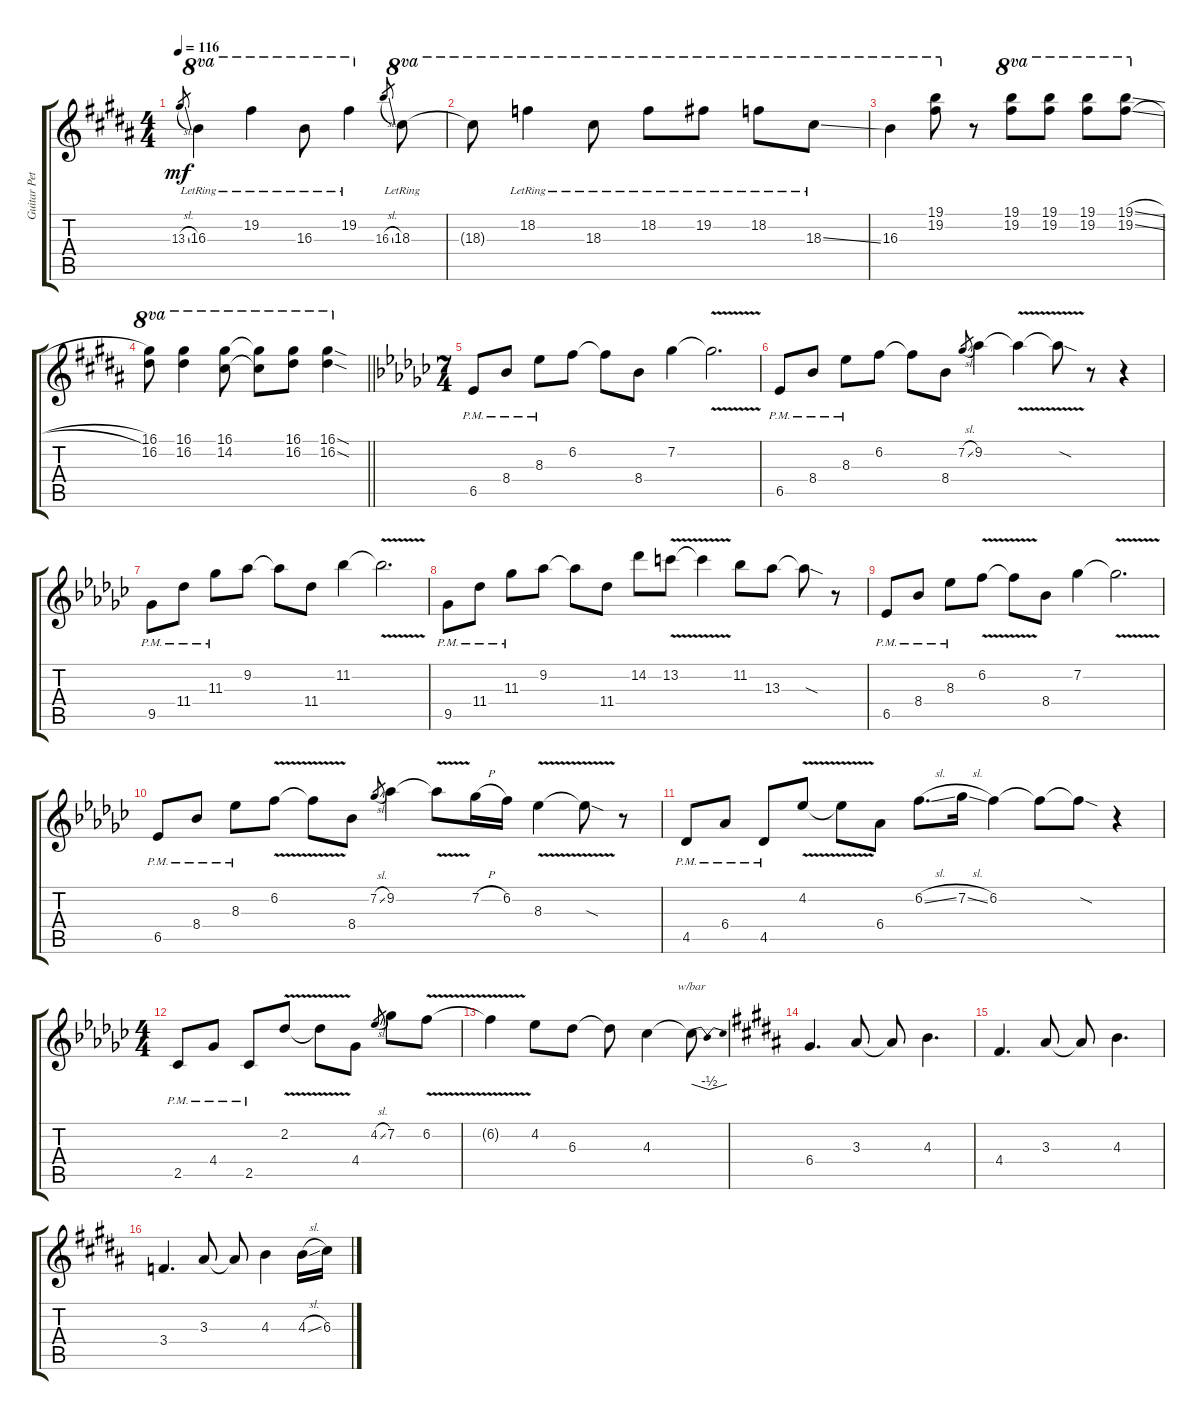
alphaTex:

\track ("Guitar Petrucci" "Guitar Pet") {instrument distortionguitar}
\staff {score tabs}
\tuning (E4 B3 G3 D3 A2 E2) {hide}
\ts (4 4)
\tempo 116
\clef g2
\ks g#minor
13.3{sl}.8{gr dy mf} 16.3{lr}.4{ot 8va} 19.2{lr}.4{ot 8va} 16.3{lr}.8{ot 8va} 19.2{lr}.4{ot 8va} 16.3{sl}.8{gr} 18.3{lr}.8{ot 8va} |
18.3{t}.8{ot 8va} 18.2{lr}.4{ot 8va} 18.3{lr}.8{ot 8va} 18.2{lr}.8{ot 8va} 19.2{lr}.8{ot 8va} 18.2{lr}.8{ot 8va} 18.3{ss lr}.8{ot 8va} |
16.3.4{ot 8va} (19.1 19.2).8{ot 8va} r.8 (19.1 19.2).8{ot 8va} (19.1 19.2).8{ot 8va} (19.1 19.2).8{ot 8va} (19.1{sl} 19.2{sl}).8{ot 8va} |
\barLineRight lightlight
(16.1 16.2).8{ot 8va} (16.1 16.2).4{ot 8va} (16.1 14.2).8{ot 8va} (16.1{t} 14.2{t}).8{ot 8va} (16.1 16.2).8{ot 8va} (16.1{sod} 16.2{sod}).4{ot 8va} |
\ts (7 4)
\ks gb
6.5{pm}.8 8.4{pm}.8 8.3{pm}.8 6.2.8 6.2{t}.8 8.4.8 7.2.4 7.2{v t}.2{d} |
6.5{pm}.8 8.4{pm}.8 8.3{pm}.8 6.2.8 6.2{t}.8 8.4.8 7.2{sl}.8{gr} 9.2.4 9.2{v t}.4 9.2{sod t}.8 r.8 r.4 |
9.5{pm}.8 11.4{pm}.8 11.3{pm}.8 9.2.8 9.2{t}.8 11.4.8 11.2.4 11.2{v t}.2{d} |
9.5{pm}.8 11.4{pm}.8 11.3{pm}.8 9.2.8 9.2{t}.8 11.4.8 14.2.8 13.2{v}.8 13.2{v t}.4 11.2.8 13.3.8 13.3{sod t}.8 r.8 |
6.5{pm}.8 8.4{pm}.8 8.3{pm}.8 6.2{v}.8 6.2{v t}.8 8.4.8 7.2.4 7.2{v t}.2{d} |
6.5{pm}.8 8.4{pm}.8 8.3{pm}.8 6.2{v}.8 6.2{v t}.8 8.4.8 7.2{sl}.8{gr} 9.2.4 9.2{v t}.8 7.2{h}.16 6.2.16 8.3{v}.4 8.3{sod t}.8 r.8 |
4.5{pm}.8 6.4{pm}.8 4.5{pm}.8 4.2{v}.8 4.2{v t}.8 6.4.8 6.2{sl}.8{d} 7.2{sl}.16 6.2.4 6.2{t}.8 6.2{sod t}.8 r.4 |
\ts (4 4)
2.5{pm}.8 4.4{pm}.8 2.5{pm}.8 2.2{v}.8 2.2{v t}.8 4.4.8 4.2{sl}.8{gr} 7.2.8 6.2{v}.8 |
6.2{v t}.4 4.2.8 6.3.8 6.3{t}.8 4.3.4 4.3{t}.8{tbe (dip default 0 0 30 -2 60 0)} |
\ks b
6.4.4{d} 3.3.8 3.3{t}.8 4.3.4{d} |
\ks g#minor
4.4.4{d} 3.3.8 3.3{t}.8 4.3.4{d} |
3.4.4{d} 3.3.8 3.3{t}.8 4.3.4 4.3{sl}.16 6.3.16
